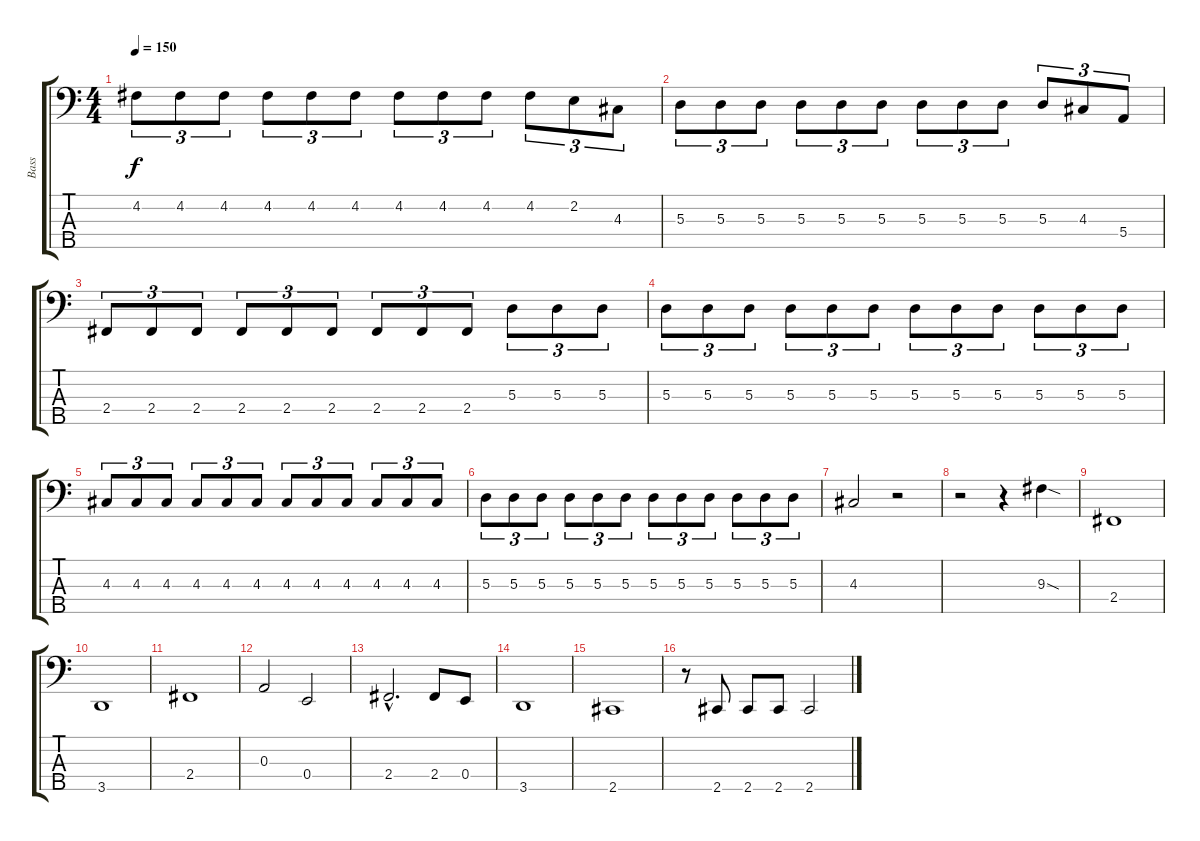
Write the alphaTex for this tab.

\track ("Bass" "Bass") {instrument electricbassfinger}
\staff {score tabs}
\tuning (G2 D2 A1 E1 B0) {hide}
\ts (4 4)
\tempo 150
\clef f4
\ks c
4.2.8{tu (3 2) dy f} 4.2.8{tu (3 2)} 4.2.8{tu (3 2)} 4.2.8{tu (3 2)} 4.2.8{tu (3 2)} 4.2.8{tu (3 2)} 4.2.8{tu (3 2)} 4.2.8{tu (3 2)} 4.2.8{tu (3 2)} 4.2.8{tu (3 2)} 2.2.8{tu (3 2)} 4.3.8{tu (3 2)} |
5.3.8{tu (3 2)} 5.3.8{tu (3 2)} 5.3.8{tu (3 2)} 5.3.8{tu (3 2)} 5.3.8{tu (3 2)} 5.3.8{tu (3 2)} 5.3.8{tu (3 2)} 5.3.8{tu (3 2)} 5.3.8{tu (3 2)} 5.3.8{tu (3 2)} 4.3.8{tu (3 2)} 5.4.8{tu (3 2)} |
2.4.8{tu (3 2)} 2.4.8{tu (3 2)} 2.4.8{tu (3 2)} 2.4.8{tu (3 2)} 2.4.8{tu (3 2)} 2.4.8{tu (3 2)} 2.4.8{tu (3 2)} 2.4.8{tu (3 2)} 2.4.8{tu (3 2)} 5.3.8{tu (3 2)} 5.3.8{tu (3 2)} 5.3.8{tu (3 2)} |
5.3.8{tu (3 2)} 5.3.8{tu (3 2)} 5.3.8{tu (3 2)} 5.3.8{tu (3 2)} 5.3.8{tu (3 2)} 5.3.8{tu (3 2)} 5.3.8{tu (3 2)} 5.3.8{tu (3 2)} 5.3.8{tu (3 2)} 5.3.8{tu (3 2)} 5.3.8{tu (3 2)} 5.3.8{tu (3 2)} |
4.3.8{tu (3 2)} 4.3.8{tu (3 2)} 4.3.8{tu (3 2)} 4.3.8{tu (3 2)} 4.3.8{tu (3 2)} 4.3.8{tu (3 2)} 4.3.8{tu (3 2)} 4.3.8{tu (3 2)} 4.3.8{tu (3 2)} 4.3.8{tu (3 2)} 4.3.8{tu (3 2)} 4.3.8{tu (3 2)} |
5.3.8{tu (3 2)} 5.3.8{tu (3 2)} 5.3.8{tu (3 2)} 5.3.8{tu (3 2)} 5.3.8{tu (3 2)} 5.3.8{tu (3 2)} 5.3.8{tu (3 2)} 5.3.8{tu (3 2)} 5.3.8{tu (3 2)} 5.3.8{tu (3 2)} 5.3.8{tu (3 2)} 5.3.8{tu (3 2)} |
4.3.2 r.2 |
r.2 r.4 9.3{sod}.4 |
2.4.1 |
3.5.1 |
2.4.1 |
0.3.2 0.4.2 |
2.4{hac}.2{d} 2.4.8 0.4.8 |
3.5.1 |
2.5.1 |
r.8 2.5.8 2.5.8 2.5.8 2.5.2
